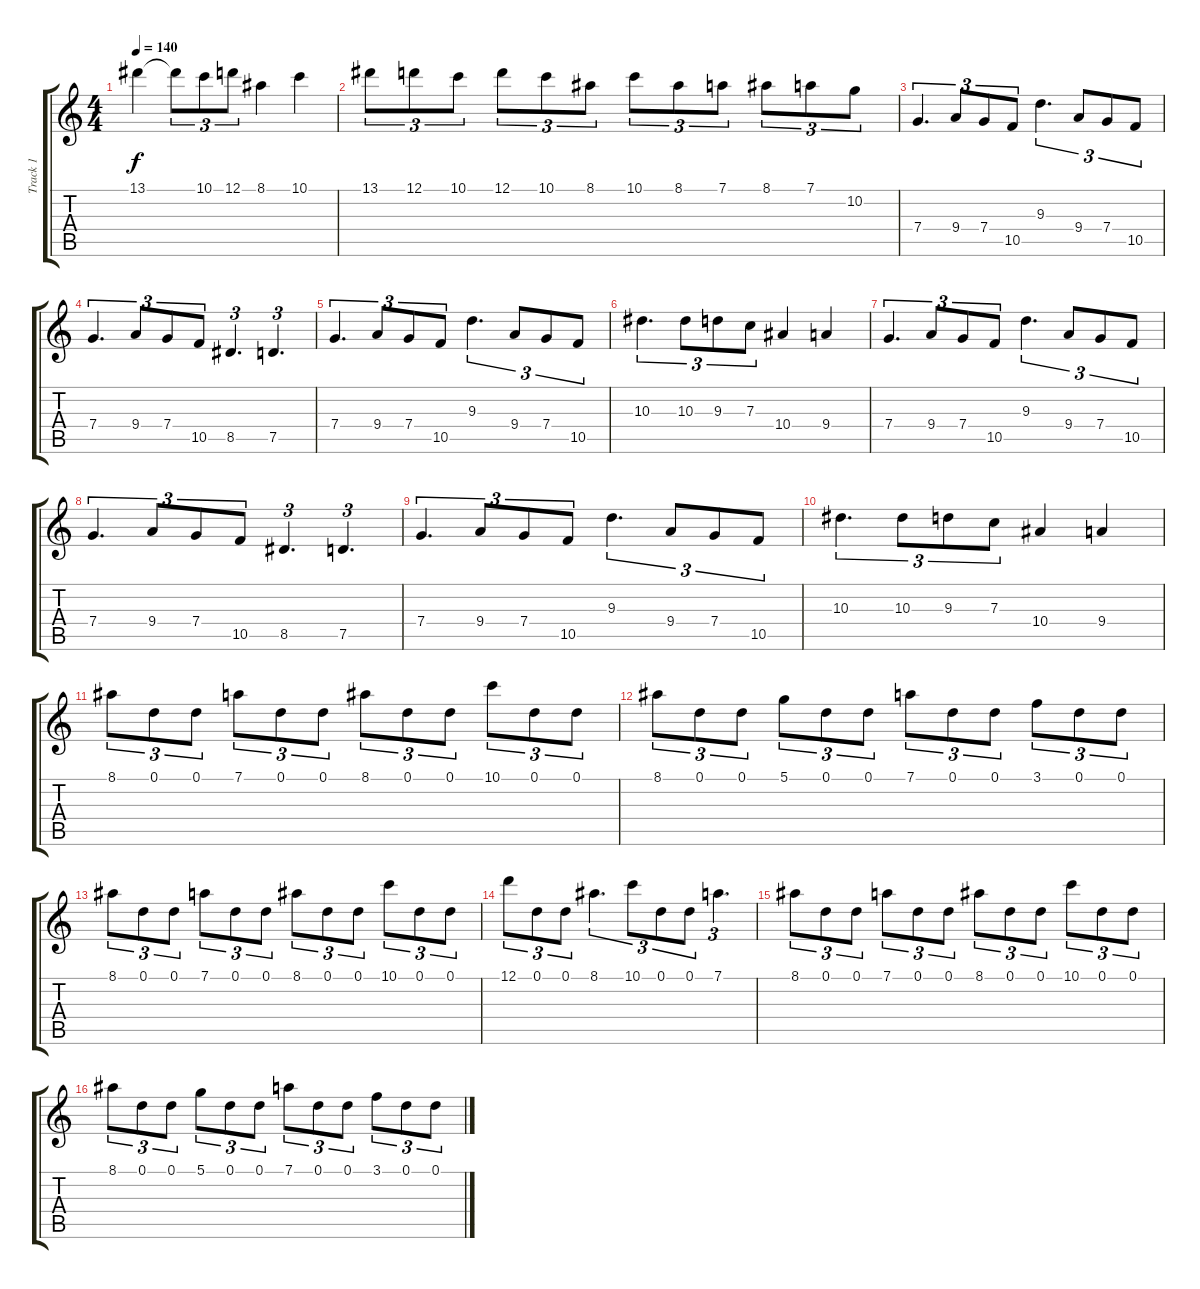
\track ("Track 1" "Track 1") {instrument overdrivenguitar}
\staff {score tabs}
\tuning (D4 A3 F3 C3 G2 D2) {hide}
\ts (4 4)
\tempo 140
\clef g2
\ks c
13.1.4{dy f} 13.1{t}.8{tu (3 2)} 10.1.8{tu (3 2)} 12.1.8{tu (3 2)} 8.1.4 10.1.4 |
13.1.8{tu (3 2)} 12.1.8{tu (3 2)} 10.1.8{tu (3 2)} 12.1.8{tu (3 2)} 10.1.8{tu (3 2)} 8.1.8{tu (3 2)} 10.1.8{tu (3 2)} 8.1.8{tu (3 2)} 7.1.8{tu (3 2)} 8.1.8{tu (3 2)} 7.1.8{tu (3 2)} 10.2.8{tu (3 2)} |
7.4.4{d tu (3 2)} 9.4.8{tu (3 2)} 7.4.8{tu (3 2)} 10.5.8{tu (3 2)} 9.3.4{d tu (3 2)} 9.4.8{tu (3 2)} 7.4.8{tu (3 2)} 10.5.8{tu (3 2)} |
7.4.4{d tu (3 2)} 9.4.8{tu (3 2)} 7.4.8{tu (3 2)} 10.5.8{tu (3 2)} 8.5.4{d tu (3 2)} 7.5.4{d tu (3 2)} |
7.4.4{d tu (3 2)} 9.4.8{tu (3 2)} 7.4.8{tu (3 2)} 10.5.8{tu (3 2)} 9.3.4{d tu (3 2)} 9.4.8{tu (3 2)} 7.4.8{tu (3 2)} 10.5.8{tu (3 2)} |
10.3.4{d tu (3 2)} 10.3.8{tu (3 2)} 9.3.8{tu (3 2)} 7.3.8{tu (3 2)} 10.4.4 9.4.4 |
7.4.4{d tu (3 2)} 9.4.8{tu (3 2)} 7.4.8{tu (3 2)} 10.5.8{tu (3 2)} 9.3.4{d tu (3 2)} 9.4.8{tu (3 2)} 7.4.8{tu (3 2)} 10.5.8{tu (3 2)} |
7.4.4{d tu (3 2)} 9.4.8{tu (3 2)} 7.4.8{tu (3 2)} 10.5.8{tu (3 2)} 8.5.4{d tu (3 2)} 7.5.4{d tu (3 2)} |
7.4.4{d tu (3 2)} 9.4.8{tu (3 2)} 7.4.8{tu (3 2)} 10.5.8{tu (3 2)} 9.3.4{d tu (3 2)} 9.4.8{tu (3 2)} 7.4.8{tu (3 2)} 10.5.8{tu (3 2)} |
10.3.4{d tu (3 2)} 10.3.8{tu (3 2)} 9.3.8{tu (3 2)} 7.3.8{tu (3 2)} 10.4.4 9.4.4 |
8.1.8{tu (3 2)} 0.1.8{tu (3 2)} 0.1.8{tu (3 2)} 7.1.8{tu (3 2)} 0.1.8{tu (3 2)} 0.1.8{tu (3 2)} 8.1.8{tu (3 2)} 0.1.8{tu (3 2)} 0.1.8{tu (3 2)} 10.1.8{tu (3 2)} 0.1.8{tu (3 2)} 0.1.8{tu (3 2)} |
8.1.8{tu (3 2)} 0.1.8{tu (3 2)} 0.1.8{tu (3 2)} 5.1.8{tu (3 2)} 0.1.8{tu (3 2)} 0.1.8{tu (3 2)} 7.1.8{tu (3 2)} 0.1.8{tu (3 2)} 0.1.8{tu (3 2)} 3.1.8{tu (3 2)} 0.1.8{tu (3 2)} 0.1.8{tu (3 2)} |
8.1.8{tu (3 2)} 0.1.8{tu (3 2)} 0.1.8{tu (3 2)} 7.1.8{tu (3 2)} 0.1.8{tu (3 2)} 0.1.8{tu (3 2)} 8.1.8{tu (3 2)} 0.1.8{tu (3 2)} 0.1.8{tu (3 2)} 10.1.8{tu (3 2)} 0.1.8{tu (3 2)} 0.1.8{tu (3 2)} |
12.1.8{tu (3 2)} 0.1.8{tu (3 2)} 0.1.8{tu (3 2)} 8.1.4{d tu (3 2)} 10.1.8{tu (3 2)} 0.1.8{tu (3 2)} 0.1.8{tu (3 2)} 7.1.4{d tu (3 2)} |
8.1.8{tu (3 2)} 0.1.8{tu (3 2)} 0.1.8{tu (3 2)} 7.1.8{tu (3 2)} 0.1.8{tu (3 2)} 0.1.8{tu (3 2)} 8.1.8{tu (3 2)} 0.1.8{tu (3 2)} 0.1.8{tu (3 2)} 10.1.8{tu (3 2)} 0.1.8{tu (3 2)} 0.1.8{tu (3 2)} |
8.1.8{tu (3 2)} 0.1.8{tu (3 2)} 0.1.8{tu (3 2)} 5.1.8{tu (3 2)} 0.1.8{tu (3 2)} 0.1.8{tu (3 2)} 7.1.8{tu (3 2)} 0.1.8{tu (3 2)} 0.1.8{tu (3 2)} 3.1.8{tu (3 2)} 0.1.8{tu (3 2)} 0.1.8{tu (3 2)}
